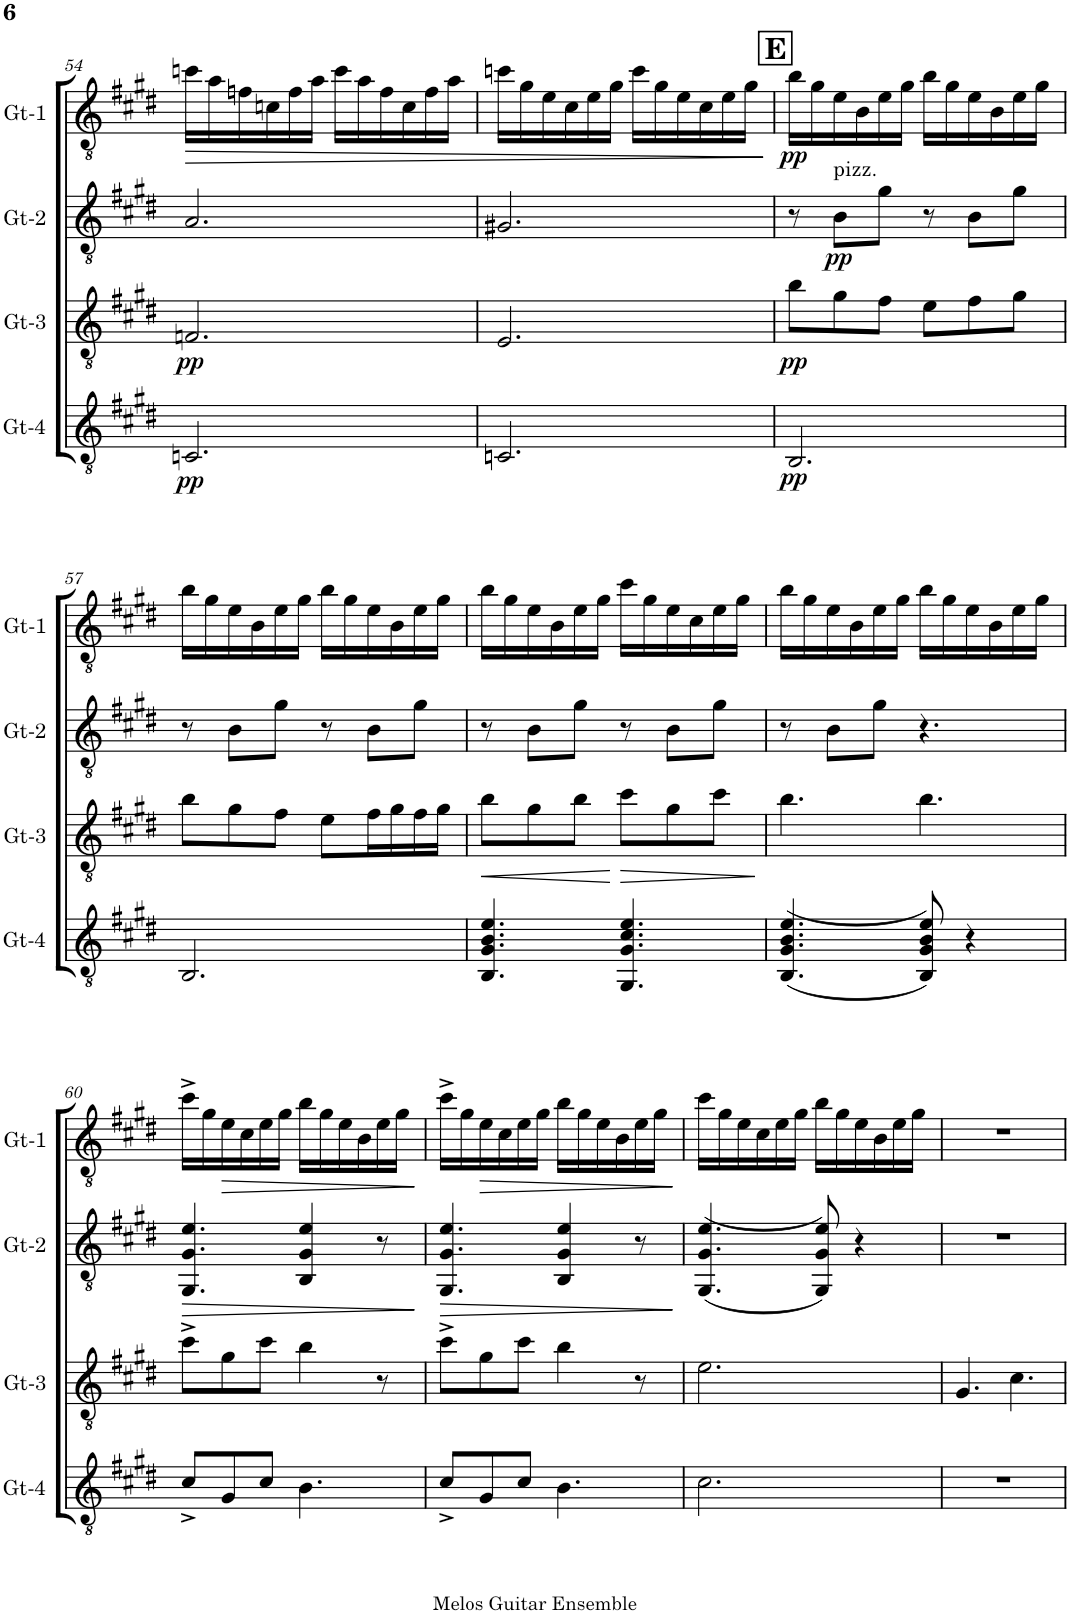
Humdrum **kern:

**kern	**dynam	**kern	**dynam	**kern	**dynam	**kern	**dynam
*part4	*part4	*part3	*part3	*part2	*part2	*part1	*part1
*staff4	*staff4	*staff3	*staff3	*staff2	*staff2	*staff1	*staff1
*I"Gt-4	*	*I"Gt-3	*	*I"Gt-2	*	*I"Gt-1	*
*I'Gt-4	*	*I'Gt-3	*	*I'Gt-2	*	*I'Gt-1	*
!!LO:PB:g=z
*clefGv2	*	*clefGv2	*	*clefGv2	*	*clefGv2	*
*k[f#c#g#d#]	*	*k[f#c#g#d#]	*	*k[f#c#g#d#]	*	*k[f#c#g#d#]	*
*M6/8	*	*M6/8	*	*M6/8	*	*M6/8	*
=54	=54	=54	=54	=54	=54	=54	=54
!	!LO:DY:b	!	!LO:DY:b	!	!	!	!LO:HP:b
2.Cn/	pp	2.Fn/	pp	2.A/	.	16ccn\LL	>
.	.	.	.	.	.	16a\	.
.	.	.	.	.	.	16fn\	.
.	.	.	.	.	.	16cn\	.
.	.	.	.	.	.	16f\	.
.	.	.	.	.	.	16a\JJ	.
.	.	.	.	.	.	16cc\LL	.
.	.	.	.	.	.	16a\	.
.	.	.	.	.	.	16f\	.
.	.	.	.	.	.	16c\	.
.	.	.	.	.	.	16f\	.
.	.	.	.	.	.	16a\JJ	.
=55	=55	=55	=55	=55	=55	=55	=55
2.Cn/	.	2.E/	.	2.G#X/	.	16ccn\LL	.
.	.	.	.	.	.	16g#\	.
.	.	.	.	.	.	16e\	.
.	.	.	.	.	.	16c#\	.
.	.	.	.	.	.	16e\	.
.	.	.	.	.	.	16g#\JJ	.
.	.	.	.	.	.	16cc\LL	.
.	.	.	.	.	.	16g#\	.
.	.	.	.	.	.	16e\	.
.	.	.	.	.	.	16c#\	.
.	.	.	.	.	.	16e\	.
.	.	.	.	.	.	16g#\JJ	.
.	.	.	.	.	.	.	]
!!LO:REH:place=s1:a:B:cj:fs=14:t=E
=56	=56	=56	=56	=56	=56	=56	=56
!	!LO:DY:b	!	!LO:DY:b	!	!	!	!LO:DY:b
2.BB/	pp	8b\L	pp	8r	.	16b\LL	pp
.	.	.	.	.	.	16g#\	.
!	!	!	!	!LO:TX:a:t=pizz.	!	!	!
!	!	!	!	!	!LO:DY:b	!	!
.	.	8g#\	.	8B\L	pp	16e\	.
.	.	.	.	.	.	16B\	.
.	.	8f#\J	.	8g#\J	.	16e\	.
.	.	.	.	.	.	16g#\JJ	.
.	.	8e\L	.	8r	.	16b\LL	.
.	.	.	.	.	.	16g#\	.
.	.	8f#\	.	8B\L	.	16e\	.
.	.	.	.	.	.	16B\	.
.	.	8g#\J	.	8g#\J	.	16e\	.
.	.	.	.	.	.	16g#\JJ	.
!!LO:LB:g=z
=57	=57	=57	=57	=57	=57	=57	=57
2.BB/	.	8b\L	.	8r	.	16b\LL	.
.	.	.	.	.	.	16g#\	.
.	.	8g#\	.	8B\L	.	16e\	.
.	.	.	.	.	.	16B\	.
.	.	8f#\J	.	8g#\J	.	16e\	.
.	.	.	.	.	.	16g#\JJ	.
.	.	8e\L	.	8r	.	16b\LL	.
.	.	.	.	.	.	16g#\	.
.	.	16f#\L	.	8B\L	.	16e\	.
.	.	16g#\	.	.	.	16B\	.
.	.	16f#\	.	8g#\J	.	16e\	.
.	.	16g#\JJ	.	.	.	16g#\JJ	.
=58	=58	=58	=58	=58	=58	=58	=58
!	!	!	!LO:HP:b	!	!	!	!
4.BB/ 4.G#/ 4.B/ 4.e/	.	8b\L	<	8r	.	16b\LL	.
.	.	.	.	.	.	16g#\	.
.	.	8g#\	.	8B\L	.	16e\	.
.	.	.	.	.	.	16B\	.
.	.	8b\J	.	8g#\J	.	16e\	.
.	.	.	.	.	.	16g#\JJ	.
!	!	!	!LO:HP:n=1:b	!	!	!	!
4.GG#/ 4.G#/ 4.c#/ 4.e/	.	8cc#\L	[ >	8r	.	16cc#\LL	.
.	.	.	.	.	.	16g#\	.
.	.	8g#\	.	8B\L	.	16e\	.
.	.	.	.	.	.	16c#\	.
.	.	8cc#\J	.	8g#\J	.	16e\	.
.	.	.	.	.	.	16g#\JJ	.
.	.	.	]	.	.	.	.
=59	=59	=59	=59	=59	=59	=59	=59
((4.BB/ 4.G#/ 4.B/ 4.e/	.	4.b\	.	8r	.	16b\LL	.
.	.	.	.	.	.	16g#\	.
.	.	.	.	8B\L	.	16e\	.
.	.	.	.	.	.	16B\	.
.	.	.	.	8g#\J	.	16e\	.
.	.	.	.	.	.	16g#\JJ	.
8BB/ 8G#/ 8B/ 8e/))	.	4.b\	.	4.r	.	16b\LL	.
.	.	.	.	.	.	16g#\	.
4r	.	.	.	.	.	16e\	.
.	.	.	.	.	.	16B\	.
.	.	.	.	.	.	16e\	.
.	.	.	.	.	.	16g#\JJ	.
!!LO:LB:g=z
=60	=60	=60	=60	=60	=60	=60	=60
!	!	!	!	!	!LO:HP:b	!	!
8c#^/L	.	8cc#^\L	.	4.GG#/ 4.G#/ 4.e/	>	16cc#^\LL	.
.	.	.	.	.	.	16g#\	.
!	!	!	!	!	!	!	!LO:HP:b
8G#/	.	8g#\	.	.	.	16e\	>
.	.	.	.	.	.	16c#\	.
8c#/J	.	8cc#\J	.	.	.	16e\	.
.	.	.	.	.	.	16g#\JJ	.
4.B\	.	4b\	.	4BB/ 4G#/ 4e/	.	16b\LL	.
.	.	.	.	.	.	16g#\	.
.	.	.	.	.	.	16e\	.
.	.	.	.	.	.	16B\	.
.	.	8r	.	8r	.	16e\	.
.	.	.	.	.	.	16g#\JJ	.
.	.	.	.	.	]	.	]
=61	=61	=61	=61	=61	=61	=61	=61
!	!	!	!	!	!LO:HP:b	!	!
8c#^/L	.	8cc#^\L	.	4.GG#/ 4.G#/ 4.e/	>	16cc#^\LL	.
.	.	.	.	.	.	16g#\	.
!	!	!	!	!	!	!	!LO:HP:b
8G#/	.	8g#\	.	.	.	16e\	>
.	.	.	.	.	.	16c#\	.
8c#/J	.	8cc#\J	.	.	.	16e\	.
.	.	.	.	.	.	16g#\JJ	.
4.B\	.	4b\	.	4BB/ 4G#/ 4e/	.	16b\LL	.
.	.	.	.	.	.	16g#\	.
.	.	.	.	.	.	16e\	.
.	.	.	.	.	.	16B\	.
.	.	8r	.	8r	.	16e\	.
.	.	.	.	.	.	16g#\JJ	.
.	.	.	.	.	]	.	]
=62	=62	=62	=62	=62	=62	=62	=62
2.c#\	.	2.e\	.	((4.GG#/ 4.G#/ 4.e/	.	16cc#\LL	.
.	.	.	.	.	.	16g#\	.
.	.	.	.	.	.	16e\	.
.	.	.	.	.	.	16c#\	.
.	.	.	.	.	.	16e\	.
.	.	.	.	.	.	16g#\JJ	.
.	.	.	.	8GG#/ 8G#/ 8e/))	.	16b\LL	.
.	.	.	.	.	.	16g#\	.
.	.	.	.	4r	.	16e\	.
.	.	.	.	.	.	16B\	.
.	.	.	.	.	.	16e\	.
.	.	.	.	.	.	16g#\JJ	.
=63	=63	=63	=63	=63	=63	=63	=63
2.r	.	4.G#/	.	2.r	.	2.r	.
.	.	4.c#\	.	.	.	.	.
=	=	=	=	=	=	=	=
*-	*-	*-	*-	*-	*-	*-	*-
